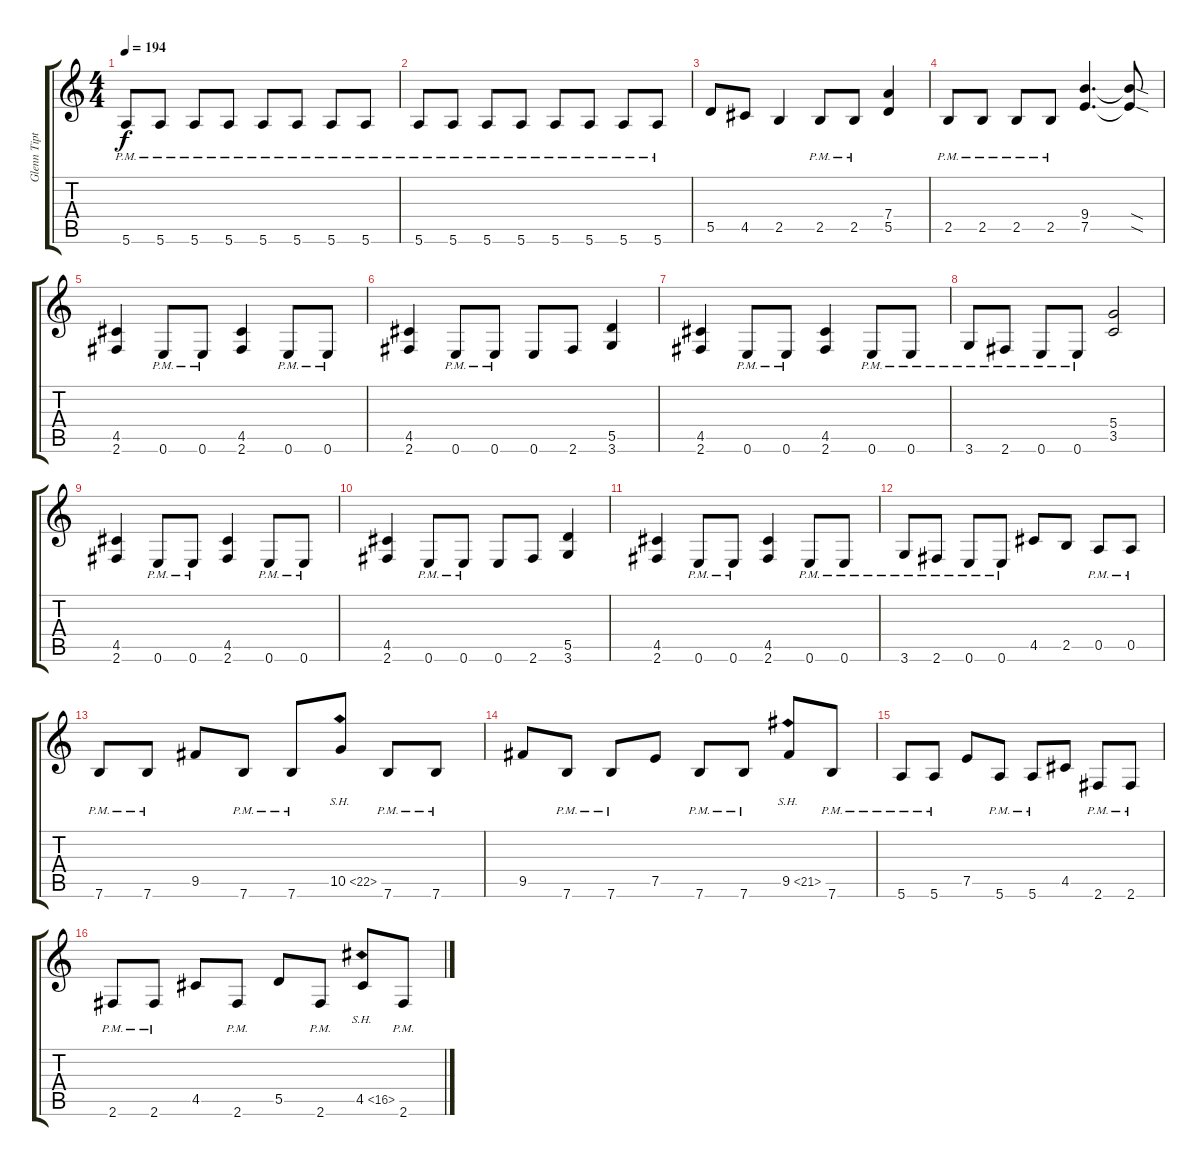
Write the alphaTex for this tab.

\track ("Glenn Tipton" "Glenn Tipt") {instrument distortionguitar}
\staff {score tabs}
\tuning (E4 B3 G3 D3 A2 E2) {hide}
\ts (4 4)
\tempo 194
\clef g2
\ks c
5.6{pm}.8{dy f} 5.6{pm}.8 5.6{pm}.8 5.6{pm}.8 5.6{pm}.8 5.6{pm}.8 5.6{pm}.8 5.6{pm}.8 |
5.6{pm}.8 5.6{pm}.8 5.6{pm}.8 5.6{pm}.8 5.6{pm}.8 5.6{pm}.8 5.6{pm}.8 5.6{pm}.8 |
5.5.8 4.5.8 2.5.4 2.5{pm}.8 2.5{pm}.8 (7.4 5.5).4 |
2.5{pm}.8 2.5{pm}.8 2.5{pm}.8 2.5{pm}.8 (9.4 7.5).4{d} (9.4{sod t} 7.5{sod t}).8 |
(4.5 2.6).4 0.6{pm}.8 0.6{pm}.8 (4.5 2.6).4 0.6{pm}.8 0.6{pm}.8 |
(4.5 2.6).4 0.6{pm}.8 0.6{pm}.8 0.6.8 2.6.8 (5.5 3.6).4 |
(4.5 2.6).4 0.6{pm}.8 0.6{pm}.8 (4.5 2.6).4 0.6{pm}.8 0.6{pm}.8 |
3.6{pm}.8 2.6{pm}.8 0.6{pm}.8 0.6{pm}.8 (5.4 3.5).2 |
(4.5 2.6).4 0.6{pm}.8 0.6{pm}.8 (4.5 2.6).4 0.6{pm}.8 0.6{pm}.8 |
(4.5 2.6).4 0.6{pm}.8 0.6{pm}.8 0.6.8 2.6.8 (5.5 3.6).4 |
(4.5 2.6).4 0.6{pm}.8 0.6{pm}.8 (4.5 2.6).4 0.6{pm}.8 0.6{pm}.8 |
3.6{pm}.8 2.6{pm}.8 0.6{pm}.8 0.6{pm}.8 4.5.8 2.5.8 0.5{pm}.8 0.5{pm}.8 |
7.6{pm}.8 7.6{pm}.8 9.5.8 7.6{pm}.8 7.6{pm}.8 10.5{sh 12}.8 7.6{pm}.8 7.6{pm}.8 |
9.5.8 7.6{pm}.8 7.6{pm}.8 7.5.8 7.6{pm}.8 7.6{pm}.8 9.5{sh 12}.8 7.6{pm}.8 |
5.6{pm}.8 5.6{pm}.8 7.5.8 5.6{pm}.8 5.6{pm}.8 4.5.8 2.6{pm}.8 2.6{pm}.8 |
2.6{pm}.8 2.6{pm}.8 4.5.8 2.6{pm}.8 5.5.8 2.6{pm}.8 4.5{sh 12}.8 2.6{pm}.8
